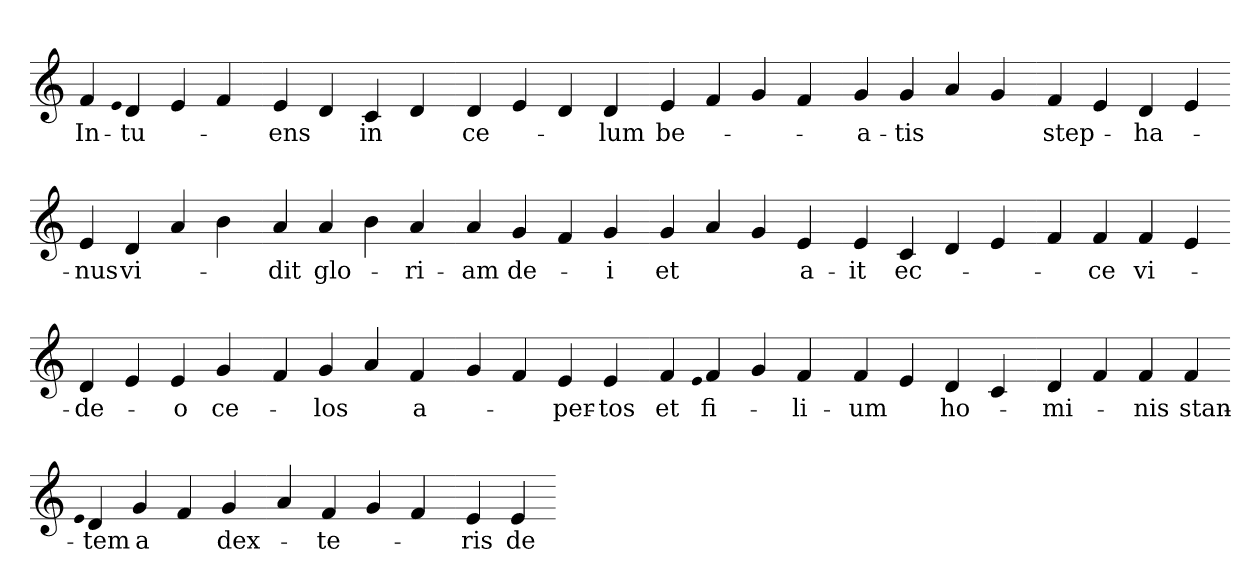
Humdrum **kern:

**kern	**text
*part1	*part1
*staff1	*staff1
*clefG2	*
=	=
4f	In-
qe	.
4d	tu-
4e	.
4f	.
=-	=-
4e	ens
4d	.
4c	in
4d	.
=-	=-
4d	ce-
4e	.
4d	.
4d	lum
=-	=-
4e	be-
4f	.
4g	.
4f	.
=-	=-
4g	a-
4g	tis
4a	.
4g	.
=-	=-
4f	step-
4e	.
4d	ha-
4e	.
=-	=-
4e	nus
4d	vi-
4a	.
4b	.
=-	=-
4a	dit
4a	glo-
4b	.
4a	ri-
=-	=-
4a	am
4g	de-
4f	.
4g	i
=-	=-
4g	et
4a	.
4g	.
4e	a-
=-	=-
4e	it
4c	ec-
4d	.
4e	.
=-	=-
4f	.
4f	ce
4f	vi-
4e	.
=-	=-
4d	de-
4e	.
4e	o
4g	ce-
=-	=-
4f	.
4g	los
4a	.
4f	a-
=-	=-
4g	.
4f	.
4e	per-
4e	tos
=-	=-
4f	et
qe	.
4f	fi-
4g	.
4f	li-
=-	=-
4f	um
4e	.
4d	ho-
4c	.
=-	=-
4d	mi-
4f	.
4f	nis
4f	stan-
=-	=-
qe	.
4d	tem
4g	a
4f	.
4g	dex-
=-	=-
4a	.
4f	te-
4g	.
4f	.
=-	=-
4e	ris
4e	de-
=-	=-
*-	*-
